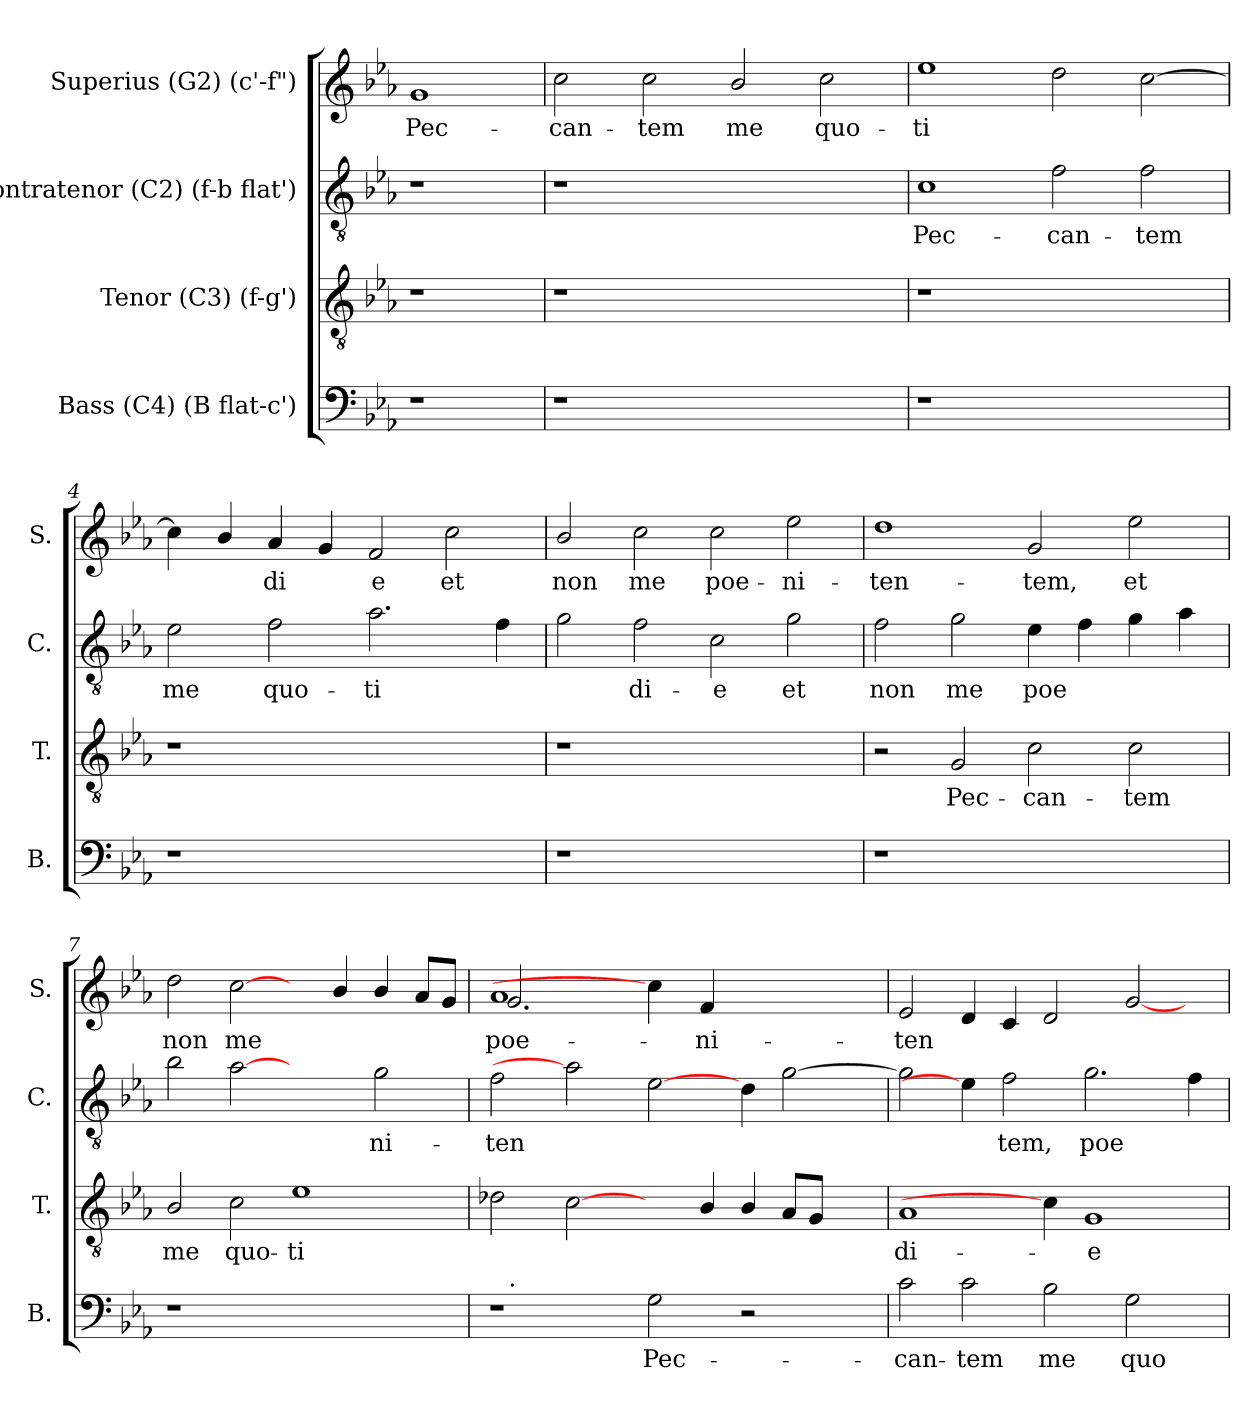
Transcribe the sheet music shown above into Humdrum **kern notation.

**kern	**text	**kern	**text	**kern	**text	**kern	**text
*part4	*part4	*part3	*part3	*part2	*part2	*part1	*part1
*staff4	*staff4	*staff3	*staff3	*staff2	*staff2	*staff1	*staff1
*I"Bass (C4)  (B flat-c')	*	*I"Tenor (C3)  (f-g')	*	*I"Contratenor (C2)  (f-b flat')	*	*I"Superius (G2)  (c'-f")	*
*I'B.	*	*I'T.	*	*I'C.	*	*I'S.	*
!!LO:PB:g=z
*stria5	*	*stria5	*	*stria5	*	*stria5	*
*clefF4	*	*clefGv2	*	*clefGv2	*	*clefG2	*
*k[b-e-a-]	*	*k[b-e-a-]	*	*k[b-e-a-]	*	*k[b-e-a-]	*
*E-:	*	*E-:	*	*E-:	*	*E-:	*
=1	=1	=1	=1	=1	=1	=1	=1
!	!	!	!	!	!	!	!LO:LY:b:cj
1r	.	1r	.	1r	.	1g	Pec-
=2	=2	=2	=2	=2	=2	=2	=2
!	!	!	!	!	!	!	!LO:LY:b:cj
1r	.	1r	.	1r	.	2cc\	-can-
!	!	!	!	!	!	!	!LO:LY:b:cj
.	.	.	.	.	.	2cc\	-tem
!	!	!	!	!	!	!	!LO:LY:b:cj
1ryy	.	1ryy	.	1ryy	.	2b-/	me
!	!	!	!	!	!	!	!LO:LY:b:cj
.	.	.	.	.	.	2cc\	quo-
=3	=3	=3	=3	=3	=3	=3	=3
!	!	!	!	!	!LO:LY:b:cj	!	!LO:LY:b:cj
1r	.	1r	.	1c	Pec-	1ee-	-ti-
!	!	!	!	!	!LO:LY:b:cj	!	!LO:LY:b:cj
1ryy	.	1ryy	.	2f\	-can-	2dd\	--
!	!	!	!	!	!LO:LY:b:cj	!	!LO:LY:b:cj
.	.	.	.	2f\	-tem	[>2cc\	--
=4	=4	=4	=4	=4	=4	=4	=4
!	!	!	!	!	!LO:LY:b:cj	!	!LO:LY:b:cj
1r	.	1r	.	2e-\	me	4cc\]	--
!	!	!	!	!	!	!	!LO:LY:b:cj
.	.	.	.	.	.	4b-/	--
!	!	!	!	!	!LO:LY:b:cj	!	!LO:LY:b:cj
.	.	.	.	2f\	quo-	4a-/	-di-
!	!	!	!	!	!	!	!LO:LY:b:cj
.	.	.	.	.	.	4g/	--
!	!	!	!	!	!LO:LY:b:cj	!	!LO:LY:b:cj
1ryy	.	1ryy	.	2.a-\	-ti-	2f/	-e
!	!	!	!	!	!	!	!LO:LY:b:cj
.	.	.	.	.	.	2cc\	et
!	!	!	!	!	!LO:LY:b:cj	!	!
.	.	.	.	4f\	--	.	.
!!LO:LB:g=z
=5	=5	=5	=5	=5	=5	=5	=5
!	!	!	!	!	!LO:LY:b:cj	!	!LO:LY:b:cj
1r	.	1r	.	2g\	--	2b-/	non
!	!	!	!	!	!LO:LY:b:cj	!	!LO:LY:b:cj
.	.	.	.	2f\	-di-	2cc\	me
!	!	!	!	!	!LO:LY:b:cj	!	!LO:LY:b:cj
1ryy	.	1ryy	.	2c\	-e	2cc\	poe-
!	!	!	!	!	!LO:LY:b:cj	!	!LO:LY:b:cj
.	.	.	.	2g\	et	2ee-\	-ni-
=6	=6	=6	=6	=6	=6	=6	=6
!	!	!	!	!	!LO:LY:b:cj	!	!LO:LY:b:cj
1r	.	2r	.	2f\	non	1dd	-ten-
!	!	!	!LO:LY:b:cj	!	!LO:LY:b:cj	!	!
.	.	2G/	Pec-	2g\	me	.	.
!	!	!	!LO:LY:b:cj	!	!LO:LY:b:cj	!	!LO:LY:b:cj
1ryy	.	2c\	-can-	4e-\	poe-	2g/	-tem,
!	!	!	!	!	!LO:LY:b:cj	!	!
.	.	.	.	4f\	--	.	.
!	!	!	!LO:LY:b:cj	!	!LO:LY:b:cj	!	!LO:LY:b:cj
.	.	2c\	-tem	4g\	--	2ee-\	et
!	!	!	!	!	!LO:LY:b:cj	!	!
.	.	.	.	4a-\	--	.	.
=7	=7	=7	=7	=7	=7	=7	=7
!	!	!	!LO:LY:b:cj	!	!LO:LY:b:cj	!	!LO:LY:b:cj
1r	.	2B-/	me	2b-\	--	2dd\	non
!	!	!	!LO:LY:b:cj	!	!LO:LY:b:cj	!	!LO:LY:b:cj
.	.	2c\	quo-	[2a-	--	[2cc\	me
!	!	!	!LO:LY:b:cj	!	!	!	!
1ryy	.	1e-	-ti-	2ryy	.	4ryy	.
!	!	!	!	!	!	!	!LO:LY:b:cj
.	.	.	.	.	.	4b-/	.
!	!	!	!	!	!LO:LY:b:cj	!	!LO:LY:b:cj
.	.	.	.	2g\	-ni-	4b-/	.
!	!	!	!	!	!	!	!LO:LY:b:cj
.	.	.	.	.	.	8a-/L	.
!	!	!	!	!	!	!	!LO:LY:b:cj
.	.	.	.	.	.	8g/J	.
=8	=8	=8	=8	=8	=8	=8	=8
!	!	!	!LO:LY:b:cj	!	!LO:LY:b:cj	!	!LO:LY:b:cj
*^	*	*	*	*	*	*^	*
1r	16ryy	.	2d-X\	--	2f\	-ten-	1a-	2.g/	poe-
!	!LO:TX:a:t=.	!	!	!	!	!	!	!	!
.	1ryy	.	.	.	.	.	.	.	.
!	!	!	!	!LO:LY:b:cj	!	!	!	!	!
.	.	.	[2c\	--	2a-]	.	.	.	.
.	.	.	.	.	.	.	.	2.ryy	.
!	!	!LO:LY:b:cj	!	!	!	!LO:LY:b:cj	!	!	!
2G\	.	Pec-	4ryy	.	[2e-\	--	4cc\]	.	.
.	1ryy	.	.	.	.	.	.	.	.
!	!	!	!	!LO:LY:b:cj	!	!	!	!	!LO:LY:b:cj
.	.	.	4B-/	--	.	.	4f/	.	-ni-
!	!	!	!	!LO:LY:b:cj	!	!LO:LY:b:cj	!	!	!
2r	.	.	4B-/	--	4d\	--	2.ryy	2.ryy	.
!	!	!	!	!LO:LY:b:cj	!	!LO:LY:b:cj	!	!	!
.	.	.	8A-/L	--	[>2g\	--	.	.	.
!	!	!	!	!LO:LY:b:cj	!	!	!	!	!
.	.	.	8G/J	--	.	.	.	.	.
4ryy	.	.	4ryy	.	.	.	.	.	.
.	8.ryy	.	.	.	.	.	.	.	.
!!LO:PB:g=z
=9	=9	=9	=9	=9	=9	=9	=9	=9	=9
!	!	!LO:LY:b:cj	!	!LO:LY:b:cj	!	!LO:LY:b:cj	!	!	!LO:LY:b:cj
*v	*v	*	*	*	*	*	*v	*v	*
2c\	-can-	1A-	-di-	2g\]	--	2e-/	-ten-
!	!LO:LY:b:cj	!	!	!	!	!	!LO:LY:b:cj
2c\	-tem	.	.	4e-\]	.	4d/	--
!	!	!	!	!	!LO:LY:b:cj	!	!LO:LY:b:cj
.	.	.	.	2f\	-tem,	4c/	--
!	!LO:LY:b:cj	!	!	!	!	!	!LO:LY:b:cj
2B-\	me	4c\]	.	.	.	2d/	--
!	!	!	!LO:LY:b:cj	!	!LO:LY:b:cj	!	!
.	.	1G	-e	2.g\	poe-	.	.
!	!LO:LY:b:cj	!	!	!	!	!	!LO:LY:b:cj
2G\	quo-	.	.	.	.	[<2g/	--
!	!	!	!	!	!LO:LY:b:cj	!	!
4ryy	.	.	.	4f\	--	4ryy	.
=	=	=	=	=	=	=	=
*-	*-	*-	*-	*-	*-	*-	*-
